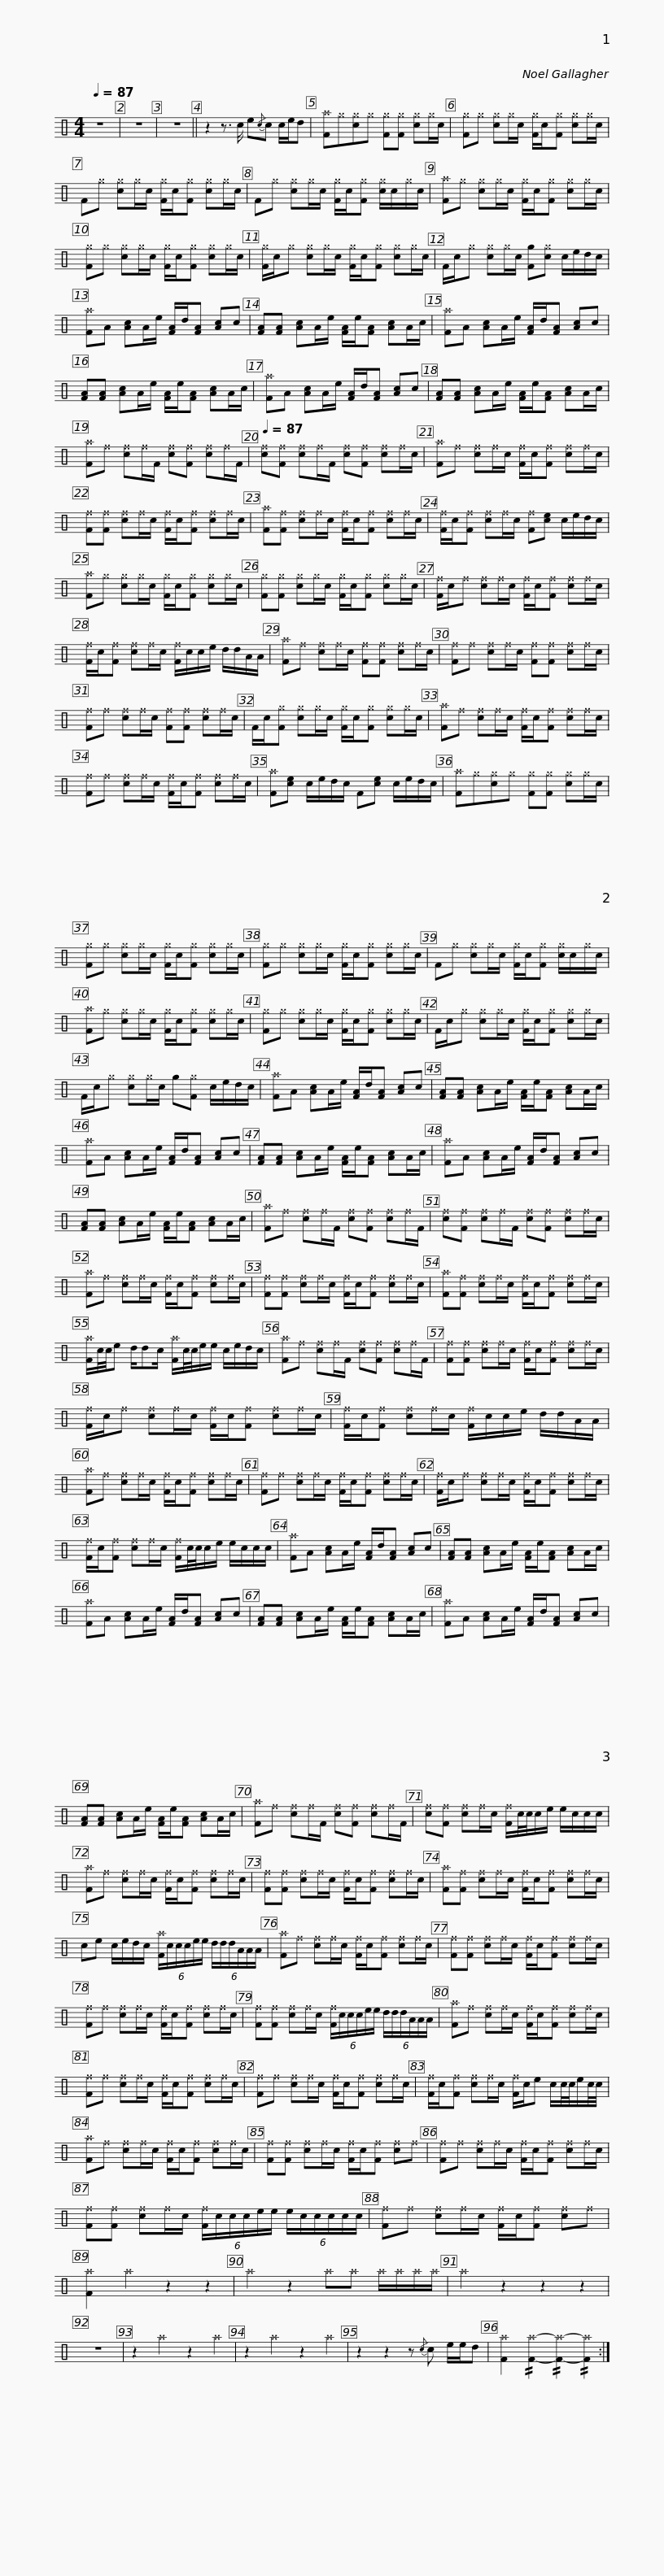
X:1
L:1/8
Q:1/4=87
M:4/4
I:linebreak $
K:C
V:1 perc
K:none
V:1
 z8 | z8 | z8 || z2 z3/2 c/ e{/c}c c/e/d | [F^a]^g[c^g]^g [F^g][F^g] [c^g]^g/c/ | %5
 [F^g]^g [c^g]^g/c/ [F^g]/c/[F^g] [c^g]^g/c/ |$ F^g [c^g]^g/c/ [F^g]/c/[F^g] [c^g]^g/c/ | F^g [c^g]^g/c/ [F^g]/c/[F^g] [c^g]/c/^g/c/ | [F^a]^g [c^g]^g/c/ [F^g]/c/[F^g] [c^g]^g/c/ | [F^g]^g [c^g]^g/c/ [F^g]/c/[F^g] [c^g]^g/c/ |$ %10
 [F^g]/c/^g [c^g]^g/c/ [F^g]/c/[F^g] [c^g]^g/c/ | F/c/^g [c^g]^g/c/ [Fg][c^g] c/e/d/c/ | [F^a]A [Ac]A/e/ [FA]/d/[FA] [Ac]c | [FA][FA] [Ac]A/e/ [FA]/e/[FA] [Ac]A/c/ |$ [F^a]A [Ac]A/e/ [FA]/d/[FA] [Ac]c | %15
 [FA][FA] [Ac]A/e/ [FA]/e/[FA] [Ac]A/c/ | [F^a]A [Ac]A/e/ [FA]/d/[FA] [Ac]c | [FA][FA] [Ac]A/e/ [FA]/e/[FA] [Ac]A/c/ |$ [F^a]^f [c^f]^f/F/ [c^f][F^f] [c^f]^f/F/ |[Q:1/4=87] [c^f][F^f] [c^f]^f/F/ [c^f][F^f] [c^f]^f/c/ | %20
 [F^a]^f [c^f]^f/c/ [F^f]/c/[F^f] [c^f]^f/c/ | [F^f][F^f] [c^f]^f/c/ [F^f]/c/[F^f] [c^f]^f/c/ |$ [F^a][F^f] [c^f]^f/c/ [F^f]/c/[F^f] [c^f]^f/c/ | [F^f]/c/[F^f] [c^f]^f/c/ [F^f][ce] c/e/d/c/ | [F^a]^g [c^g]^g/c/ [F^g]/c/[F^g] [c^g]^g/c/ | %25
 [F^g][F^g] [c^g]^g/c/ [F^g]/c/[F^g] [c^g]^g/c/ |$ [F^f]/c/^f [c^f]^f/c/ [F^f]/c/[F^f] [c^f]^f/c/ | [F^f]/c/[F^f] [c^f]^f/c/ [F^f]/c/c/e/ d/d/A/A/ | [F^a]^f [c^f]^f/c/ [F^f][F^f] [c^f]^f/c/ | [F^f]^f [c^f]^f/c/ [F^f][F^f] [c^f]^f/c/ |$ %30
 [F^f]^f [c^f]^f/c/ [F^f][F^f] [c^f]^f/c/ | F/c/[F^g] [c^g]^g/c/ [F^g]/c/[F^g] [c^g]^g/c/ | [F^a]^f [c^f]^f/c/ [F^f]/c/[F^f] [c^f]^f/c/ | [F^f]^f [c^f]^f/c/ [F^f]/c/[F^f] [c^f]^f/c/ |$ [F^a][ce] c/e/d/c/ F[ce] c/e/d/c/ | %35
 [F^a]^g[c^g]^g [F^g][F^g] [c^g]^g/c/ | [F^g]^g [c^g]^g/c/ [F^g]/c/[F^g] [c^g]^g/c/ | [F^g]^g [c^g]^g/c/ [F^g]/c/[F^g] [c^g]^g/c/ |$ F^g [c^g]^g/c/ [F^g]/c/[F^g] [c^g]/c/^g/c/ | [F^a]^g [c^g]^g/c/ [F^g]/c/[F^g] [c^g]^g/c/ | %40
 [F^g]^g [c^g]^g/c/ [F^g]/c/[F^g] [c^g]^g/c/ | F/c/^g [c^g]^g/c/ [F^g]/c/[F^g] [c^g]^g/c/ |$ F/c/^g [c^g]^g/c/ g[F^g] c/e/d/c/ | [F^a]A [Ac]A/e/ [FA]/d/[FA] [Ac]c | [FA][FA] [Ac]A/e/ [FA]/e/[FA] [Ac]A/c/ | %45
 [F^a]A [Ac]A/e/ [FA]/d/[FA] [Ac]c |$ [FA][FA] [Ac]A/e/ [FA]/e/[FA] [Ac]A/c/ | [F^a]A [Ac]A/e/ [FA]/d/[FA] [Ac]c | [FA][FA] [Ac]A/e/ [FA]/e/[FA] [Ac]A/c/ | [F^a]^f [c^f]^f/F/ [c^f][F^f] [c^f]^f/F/ |$ %50
 [c^f][F^f] [c^f]^f/F/ [c^f][F^f] [c^f]^f/c/ | [F^a]^f [c^f]^f/c/ [F^f]/c/[F^f] [c^f]^f/c/ | [F^f][F^f] [c^f]^f/c/ [F^f]/c/[F^f] [c^f]^f/c/ | [F^a][F^f] [c^f]^f/c/ [F^f]/c/[F^f] [c^f]^f/c/ |$ [F^a]/c/4c/4e d/dc/ [F^a]/c/4c/4e/e/ c/e/d/c/ | %55
 [F^a]^f [c^f]^f/F/ [c^f][F^f] [c^f]^f/F/ | [F^f][F^f] [c^f]^f/c/ [F^f]/c/[F^f] [c^f]^f/c/ |$ [F^f]/c/^f [c^f]^f/c/ [F^f]/c/[F^f] [c^f]^f/c/ | [F^f]/c/[F^f] [c^f]^f/c/ [F^f]/c/c/e/ d/d/A/A/ | [F^a]^f [c^f]^f/c/ [F^f]/c/[F^f] [c^f]^f/c/ |$ %60
 [F^f]^f [c^f]^f/c/ [F^f]/c/[F^f] [c^f]^f/c/ | [F^f]/c/^f [c^f]^f/c/ [F^f]/c/[F^f] [c^f]^f/c/ | [F^f]/c/[F^f] [c^f]^f/c/ [F^f]/c/4c/4c/e/ e/c/c/c/ |$ [F^a]A [Ac]A/e/ [FA]/d/[FA] [Ac]c | [FA][FA] [Ac]A/e/ [FA]/e/[FA] [Ac]A/c/ | %65
 [F^a]A [Ac]A/e/ [FA]/d/[FA] [Ac]c | [FA][FA] [Ac]A/e/ [FA]/e/[FA] [Ac]A/c/ |$ [F^a]A [Ac]A/e/ [FA]/d/[FA] [Ac]c | [FA][FA] [Ac]A/e/ [FA]/e/[FA] [Ac]A/c/ | [F^a]^f [c^f]^f/F/ [c^f][F^f] [c^f]^f/F/ | %70
 [c^f][F^f] [c^f]^f/c/ [F^f]/c/4c/4c/e/ e/c/c/c/ |$ [F^a]^f [c^f]^f/c/ [F^f]/c/[F^f] [c^f]^f/c/ | [F^f][F^f] [c^f]^f/c/ [F^f]/c/[F^f] [c^f]^f/c/ | [F^a][F^f] [c^f]^f/c/ [F^f]/c/[F^f] [c^f]^f/c/ |$ ce c/e/d/c/ (6:4:6[F^a]/c/c/c/e/e/ (6:4:6d/d/d/A/A/A/ | %75
 [F^a]^f [c^f]^f/c/ [F^f]/c/[F^f] [c^f]^f/c/ | [F^f][F^f] [c^f]^f/c/ [F^f]/c/[F^f] [c^f]^f/c/ |$ [F^f]^f [c^f]^f/c/ [F^f]/c/[F^f] [c^f]^f/c/ | [F^f][F^f] [c^f]^f/c/ (6:4:6[F^f]/c/c/c/e/e/ (6:4:6d/d/d/A/A/A/ | [F^a]^f [c^f]^f/c/ [F^f]/c/[F^f] [c^f]^f/c/ |$ %80
 [F^f]^f [c^f]^f/c/ [F^f]/c/[F^f] [c^f]^f/c/ | [F^f]^f [c^f]^f/c/ [F^f]/c/[F^f] [c^f]^f/c/ | [F^f]/c/[F^f] [c^f]^f/c/ [F^f]/c/e c/c/4c/4e/c/4c/4 |$ [F^a]^f [c^f]^f/c/ [F^f]/c/[F^f] [c^f]^f/c/ | [F^f][F^f] [c^f]^f/c/ [F^f]/c/[F^f] [c^f]^f | %85
 [F^f]^f [c^f]^f/c/ [F^f]/c/[F^f] [c^f]^f/c/ |$ [F^f][F^f] [c^f]^f/c/ (6:4:6[F^f]/c/c/c/e/e/ (6:4:6e/c/c/c/c/c/ | [F^f]^f [c^f]^f/c/ [F^f]/c/[F^f] [c^f]^f | [F^a]2 ^a2 z2 z2 | ^a2 z2 ^a^a ^a/^a/^a/^a/ | %90
 ^a2 z2 z2 z2 |$ z8 | z2 ^a2 z2 ^a2 | z2 ^a2 z2 ^a2 | z2 z2 z{/c} c e/e/d | %95
 [F^a]2 !//![F^a]2- !//![F^a]2- !//![F^a]2 :| %96
